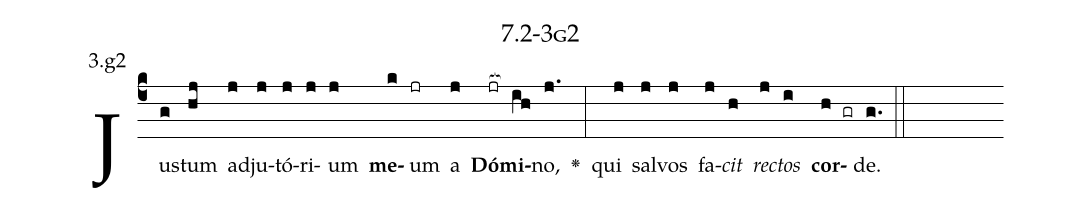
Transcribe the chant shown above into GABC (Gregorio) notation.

name: 7.2-3g2;
annotation: 3.g2;
%%
(c4)Jus(g)tum(hj) ad(j)ju(j)tó(j)ri(j)um(j) <b>me</b>(k)um(jr) a(j) <b>Dó</b>(jr[ocb:1{])<b>mi</b>(ih[ocb:0}])no,(j.) <v>\greheightstar</v>(:) qui(j) sal(j)vos(j) fa(j)<i>cit</i>(h) <i>rec</i>(j)<i>tos</i>(i) <b>cor</b>(h gr)de.(g.) (::)


%E(j) u(h) o(j) u(i) a(h) e.(g.) (::)
